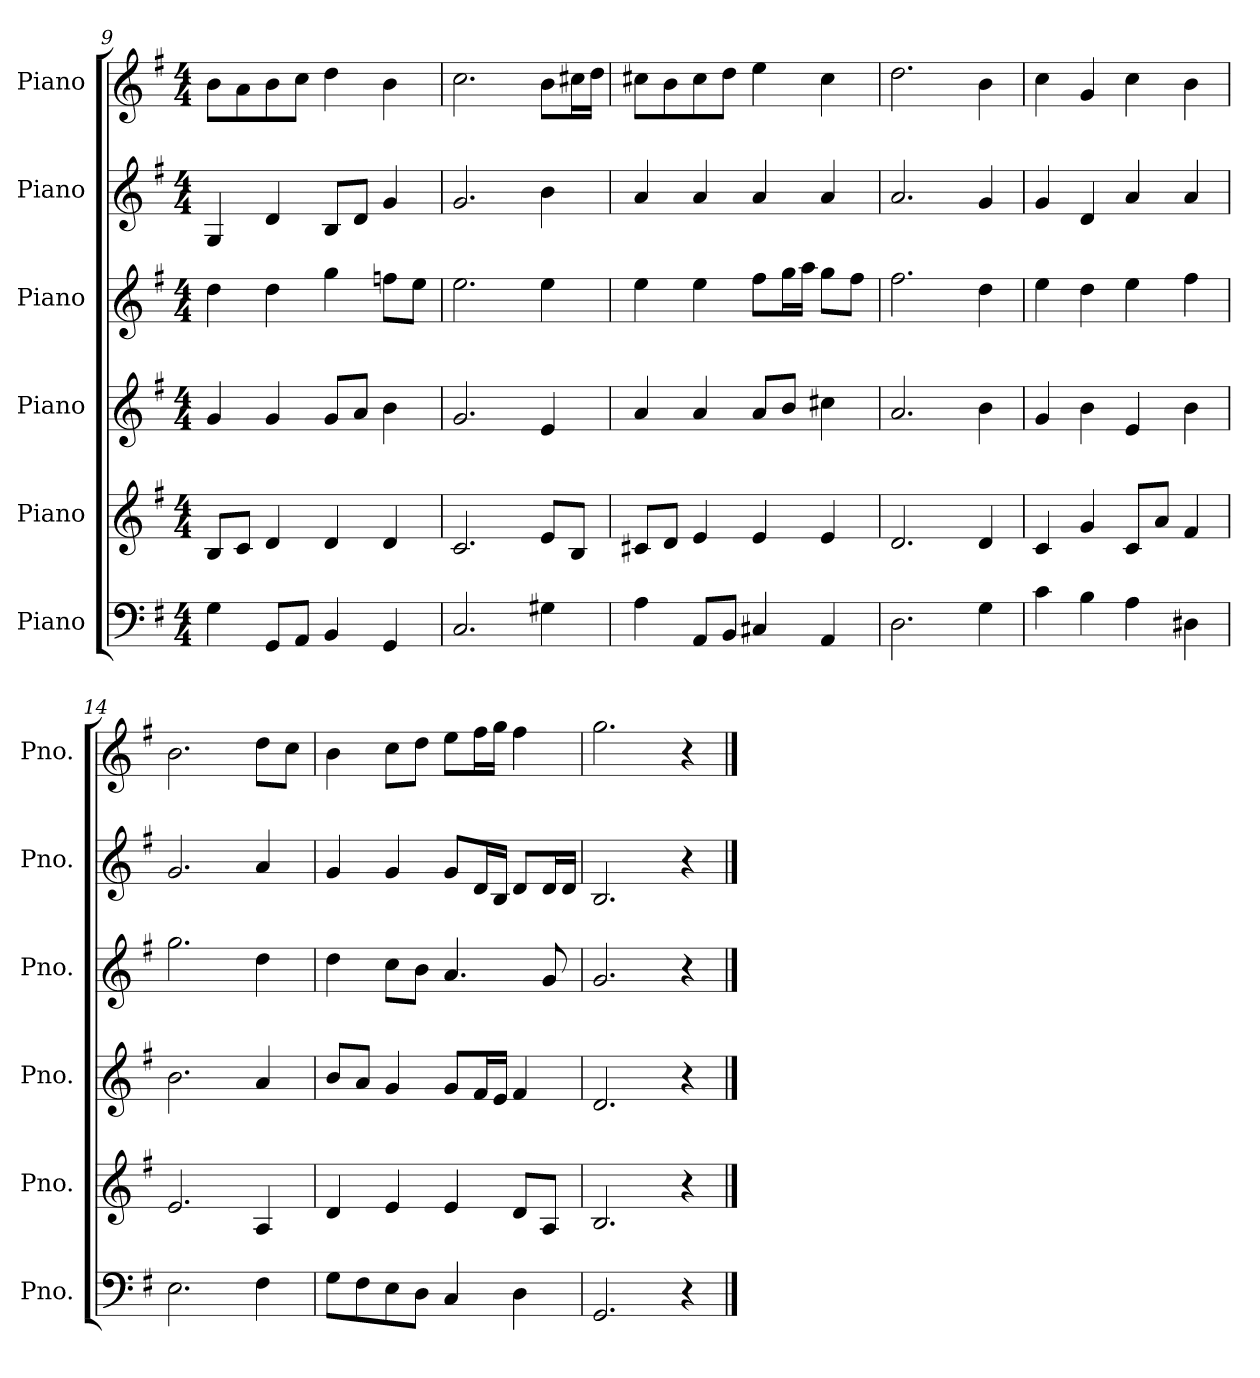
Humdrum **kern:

**kern	**kern	**kern	**kern	**kern	**kern
*part6	*part5	*part4	*part3	*part2	*part1
*staff6	*staff5	*staff4	*staff3	*staff2	*staff1
*I"Piano	*I"Piano	*I"Piano	*I"Piano	*I"Piano	*I"Piano
*I'Pno.	*I'Pno.	*I'Pno.	*I'Pno.	*I'Pno.	*I'Pno.
*clefF4	*clefG2	*clefG2	*clefG2	*clefG2	*clefG2
*k[f#]	*k[f#]	*k[f#]	*k[f#]	*k[f#]	*k[f#]
*M4/4	*M4/4	*M4/4	*M4/4	*M4/4	*M4/4
=9	=9	=9	=9	=9	=9
4G\	8B/L	4g/	4dd\	4G/	8b\L
.	8c/J	.	.	.	8a\
8GG/L	4d/	4g/	4dd\	4d/	8b\
8AA/J	.	.	.	.	8cc\J
4BB/	4d/	8g/L	4gg\	8B/L	4dd\
.	.	8a/J	.	8d/J	.
4GG/	4d/	4b\	8ffn\L	4g/	4b\
.	.	.	8ee\J	.	.
=10	=10	=10	=10	=10	=10
2.C/	2.c/	2.g/	2.ee\	2.g/	2.cc\
4G#X\	8e/L	4e/	4ee\	4b\	8b\L
.	8B/J	.	.	.	16cc#X\L
.	.	.	.	.	16dd\JJ
!!LO:PB:g=z
=11	=11	=11	=11	=11	=11
4A\	8c#X/L	4a/	4ee\	4a/	8cc#X\L
.	8d/J	.	.	.	8b\
8AA/L	4e/	4a/	4ee\	4a/	8cc#\
8BB/J	.	.	.	.	8dd\J
4C#X/	4e/	8a/L	8ff#\L	4a/	4ee\
.	.	8b/J	16gg\L	.	.
.	.	.	16aa\JJ	.	.
4AA/	4e/	4cc#X\	8gg\L	4a/	4cc#\
.	.	.	8ff#\J	.	.
=12	=12	=12	=12	=12	=12
2.D\	2.d/	2.a/	2.ff#\	2.a/	2.dd\
4G\	4d/	4b\	4dd\	4g/	4b\
=13	=13	=13	=13	=13	=13
4c\	4c/	4g/	4ee\	4g/	4cc\
4B\	4g/	4b\	4dd\	4d/	4g/
4A\	8c/L	4e/	4ee\	4a/	4cc\
.	8a/J	.	.	.	.
4D#X\	4f#/	4b\	4ff#\	4a/	4b\
=14	=14	=14	=14	=14	=14
2.E\	2.e/	2.b\	2.gg\	2.g/	2.b\
4F#\	4A/	4a/	4dd\	4a/	8dd\L
.	.	.	.	.	8cc\J
=15	=15	=15	=15	=15	=15
8G\L	4d/	8b/L	4dd\	4g/	4b\
8F#\	.	8a/J	.	.	.
8E\	4e/	4g/	8cc\L	4g/	8cc\L
8D\J	.	.	8b\J	.	8dd\J
4C/	4e/	8g/L	4.a/	8g/L	8ee\L
.	.	16f#/L	.	16d/L	16ff#\L
.	.	16e/JJ	.	16B/JJ	16gg\JJ
4D\	8d/L	4f#/	.	8d/L	4ff#\
.	8A/J	.	8g/	16d/L	.
.	.	.	.	16d/JJ	.
=16	=16	=16	=16	=16	=16
2.GG/	2.B/	2.d/	2.g/	2.B/	2.gg\
4r	4r	4r	4r	4r	4r
==	==	==	==	==	==
*-	*-	*-	*-	*-	*-
